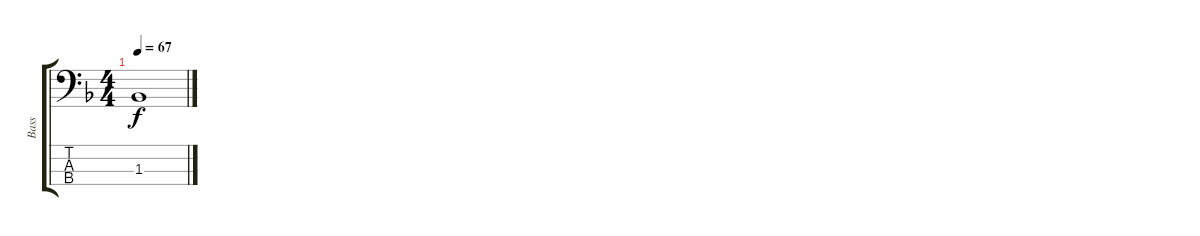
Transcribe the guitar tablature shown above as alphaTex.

\track ("Bass" "Bass") {instrument electricbassfinger}
\staff {score tabs}
\tuning (G2 D2 A1 E1) {hide}
\ts (4 4)
\tempo 67
\clef f4
\ks f
1.3{t}.1{dy f}
